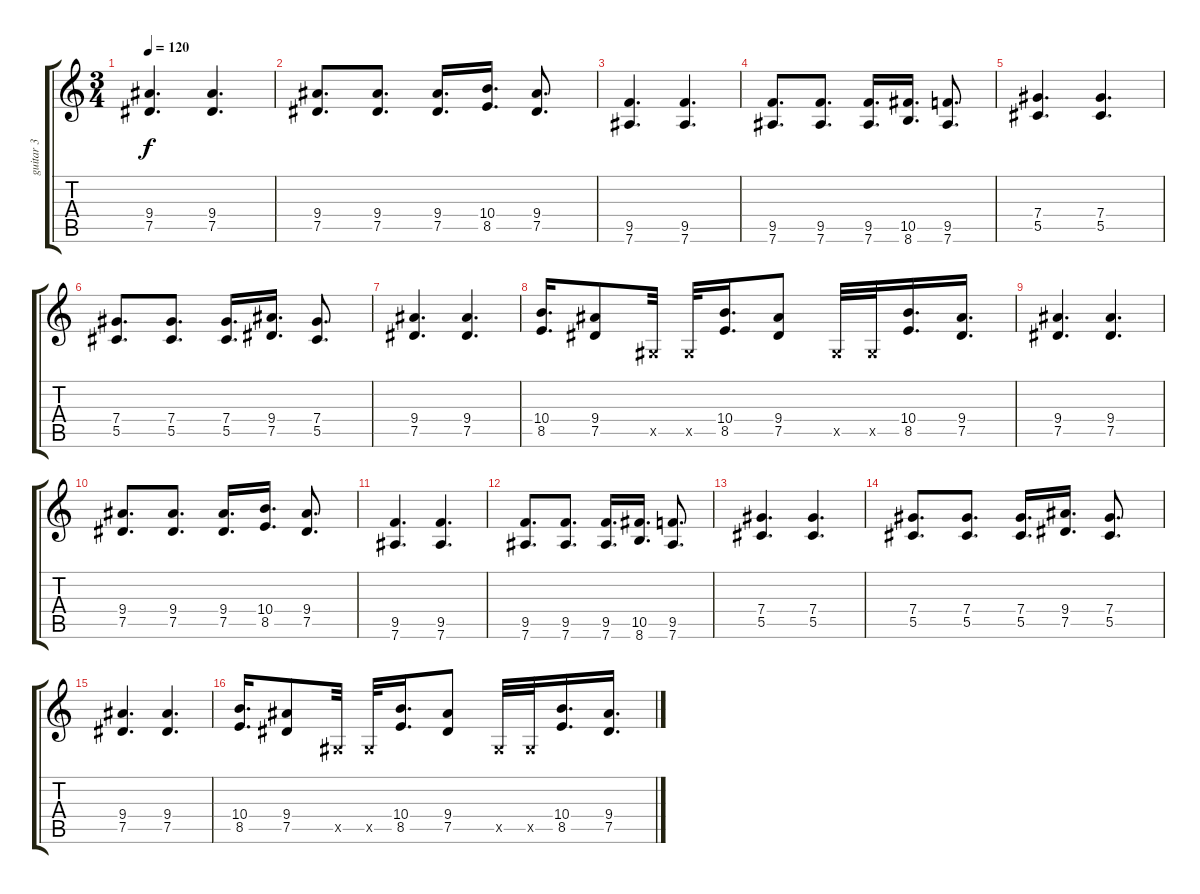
\track ("guitar 3" "guitar 3") {solo instrument distortionguitar}
\staff {score tabs}
\tuning (Eb4 Bb3 Gb3 Db3 Ab2 Eb2) {hide}
\ts (3 4)
\tempo 120
\clef g2
\ks c
(9.4 7.5).4{d dy f} (9.4 7.5).4{d} |
(9.4 7.5).8{d} (9.4 7.5).8{d} (9.4 7.5).16{d} (10.4 8.5).16{d} (9.4 7.5).8{d} |
(9.5 7.6).4{d} (9.5 7.6).4{d} |
(9.5 7.6).8{d} (9.5 7.6).8{d} (9.5 7.6).16{d} (10.5 8.6).16{d} (9.5 7.6).8{d} |
(7.4 5.5).4{d} (7.4 5.5).4{d} |
(7.4 5.5).8{d} (7.4 5.5).8{d} (7.4 5.5).16{d} (9.4 7.5).16{d} (7.4 5.5).8{d} |
(9.4 7.5).4{d} (9.4 7.5).4{d} |
(10.4 8.5).16{d} (9.4 7.5).8 0.5{x}.32 0.5{x}.32 (10.4 8.5).16{d} (9.4 7.5).8 0.5{x}.32 0.5{x}.32 (10.4 8.5).16{d} (9.4 7.5).16{d} |
(9.4 7.5).4{d} (9.4 7.5).4{d} |
(9.4 7.5).8{d} (9.4 7.5).8{d} (9.4 7.5).16{d} (10.4 8.5).16{d} (9.4 7.5).8{d} |
(9.5 7.6).4{d} (9.5 7.6).4{d} |
(9.5 7.6).8{d} (9.5 7.6).8{d} (9.5 7.6).16{d} (10.5 8.6).16{d} (9.5 7.6).8{d} |
(7.4 5.5).4{d} (7.4 5.5).4{d} |
(7.4 5.5).8{d} (7.4 5.5).8{d} (7.4 5.5).16{d} (9.4 7.5).16{d} (7.4 5.5).8{d} |
(9.4 7.5).4{d} (9.4 7.5).4{d} |
(10.4 8.5).16{d} (9.4 7.5).8 0.5{x}.32 0.5{x}.32 (10.4 8.5).16{d} (9.4 7.5).8 0.5{x}.32 0.5{x}.32 (10.4 8.5).16{d} (9.4 7.5).16{d}
